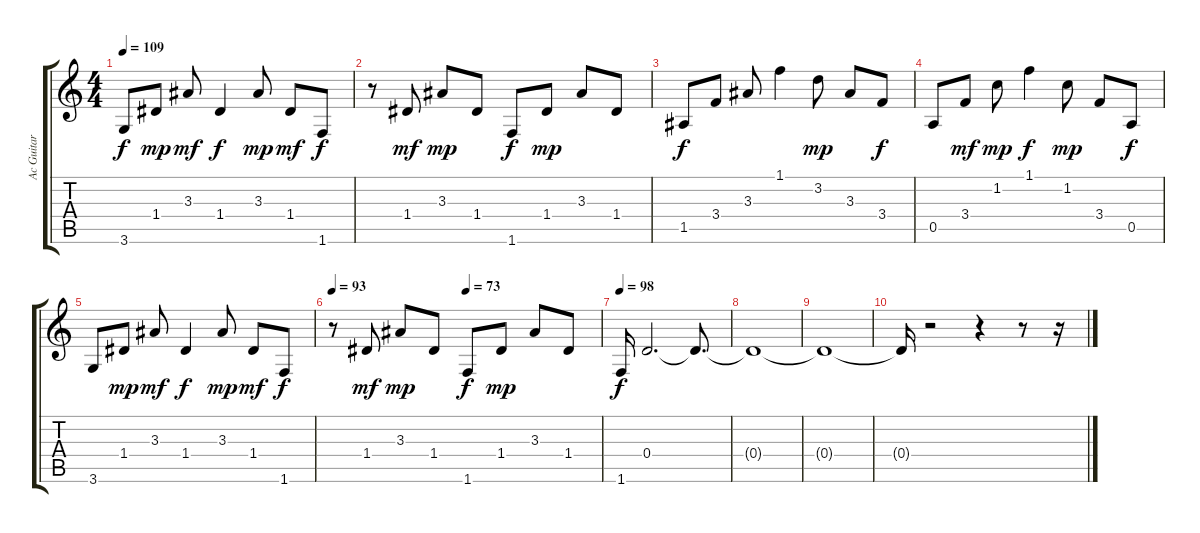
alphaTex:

\track ("Ac Guitar" "Ac Guitar") {instrument acousticguitarsteel}
\staff {score tabs}
\tuning (E4 B3 G3 D3 A2 E2) {hide}
\ts (4 4)
\tempo 109
\clef g2
\ks c
3.6.8{dy f} 1.4.8{dy mp} 3.3.8{dy mf} 1.4.4{dy f} 3.3.8{dy mp} 1.4.8{dy mf} 1.6.8{dy f} |
r.8 1.4.8{dy mf} 3.3.8{dy mp} 1.4.8 1.6.8{dy f} 1.4.8{dy mp} 3.3.8 1.4.8 |
1.5.8{dy f} 3.4.8 3.3.8 1.1.4 3.2.8{dy mp} 3.3.8 3.4.8{dy f} |
0.5.8 3.4.8{dy mf} 1.2.8{dy mp} 1.1.4{dy f} 1.2.8{dy mp} 3.4.8 0.5.8{dy f} |
3.6.8 1.4.8{dy mp} 3.3.8{dy mf} 1.4.4{dy f} 3.3.8{dy mp} 1.4.8{dy mf} 1.6.8{dy f} |
\tempo 93
\tempo (73 0.5)
r.8 1.4.8{dy mf} 3.3.8{dy mp} 1.4.8 1.6.8{dy f} 1.4.8{dy mp} 3.3.8 1.4.8 |
\tempo 98
1.6.16{dy f} 0.4.2{d} 0.4{t}.8{d} |
0.4{t}.1 |
0.4{t}.1 |
0.4{t}.16 r.2 r.4 r.8 r.16
